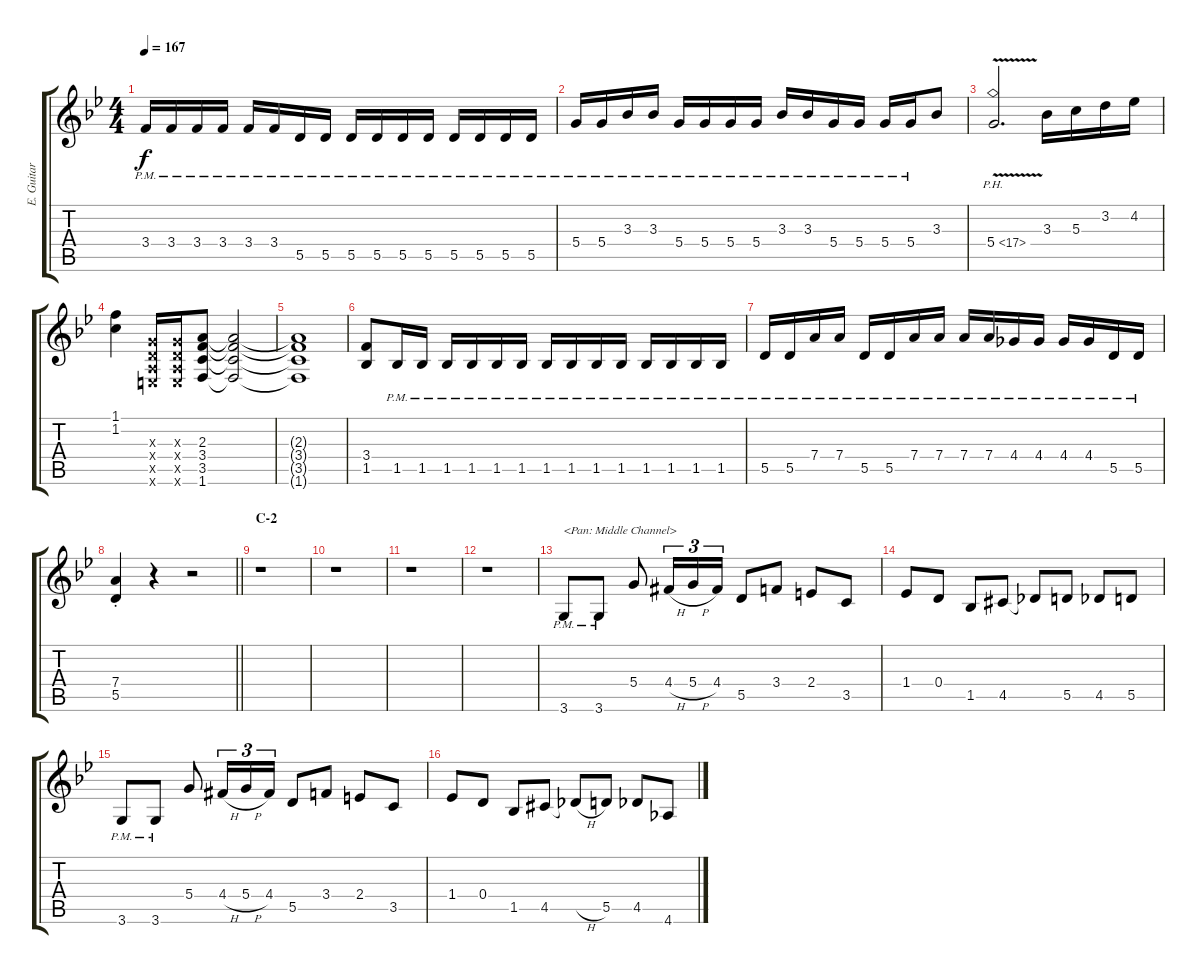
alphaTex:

\track ("E. Guitar I" "E. Guitar ") {instrument overdrivenguitar}
\staff {score tabs}
\tuning (E4 B3 G3 D3 A2 E2) {hide}
\ts (4 4)
\tempo 167
\clef g2
\ks bb
3.4{pm}.16{dy f} 3.4{pm}.16 3.4{pm}.16 3.4{pm}.16 3.4{pm}.16 3.4{pm}.16 5.5{pm}.16 5.5{pm}.16 5.5{pm}.16 5.5{pm}.16 5.5{pm}.16 5.5{pm}.16 5.5{pm}.16 5.5{pm}.16 5.5{pm}.16 5.5{pm}.16 |
5.4{pm}.16 5.4{pm}.16 3.3{pm}.16 3.3{pm}.16 5.4{pm}.16 5.4{pm}.16 5.4{pm}.16 5.4{pm}.16 3.3{pm}.16 3.3{pm}.16 5.4{pm}.16 5.4{pm}.16 5.4{pm}.16 5.4{pm}.16 3.3.8 |
5.4{ph 12 v}.2{d} 3.3.16 5.3.16 3.2.16 4.2.16 |
(1.1 1.2).4 (0.3{x} 0.4{x} 0.5{x} 0.6{x}).16 (0.3{x} 0.4{x} 0.5{x} 0.6{x}).16 (2.3 3.4 3.5 1.6).8 (2.3{t} 3.4{t} 3.5{t} 1.6{t}).2 |
(2.3{t} 3.4{t} 3.5{t} 1.6{t}).1 |
(3.4 1.5).8 1.5{pm}.16 1.5{pm}.16 1.5{pm}.16 1.5{pm}.16 1.5{pm}.16 1.5{pm}.16 1.5{pm}.16 1.5{pm}.16 1.5{pm}.16 1.5{pm}.16 1.5{pm}.16 1.5{pm}.16 1.5{pm}.16 1.5{pm}.16 |
5.5{pm}.16 5.5{pm}.16 7.4{pm}.16 7.4{pm}.16 5.5{pm}.16 5.5{pm}.16 7.4{pm}.16 7.4{pm}.16 7.4{pm}.16 7.4{pm}.16 4.4{pm}.16 4.4{pm}.16 4.4{pm}.16 4.4{pm}.16 5.5{pm}.16 5.5{pm}.16 |
\barLineRight lightlight
(7.4{st} 5.5{st}).4 r.4 r.2 |
\section ("" "C-2")
r.1 |
r.1 |
r.1 |
r.1 |
3.6{pm}.8{txt "<Pan: Middle Channel>" balance 8} 3.6{pm}.8 5.4.8 4.4{h acc #}.16{tu (3 2)} 5.4{h}.16{tu (3 2)} 4.4{acc #}.16{tu (3 2)} 5.5.8 3.4.8 2.4.8 3.5.8 |
1.4.8 0.4.8 1.5.8 4.5{acc #}.8 4.5{t}.8 5.5.8 4.5.8 5.5.8 |
3.6{pm}.8 3.6{pm}.8 5.4.8 4.4{h acc #}.16{tu (3 2)} 5.4{h}.16{tu (3 2)} 4.4{acc #}.16{tu (3 2)} 5.5.8 3.4.8 2.4.8 3.5.8 |
1.4.8 0.4.8 1.5.8 4.5{acc #}.8 4.5{h t}.8 5.5.8 4.5.8 4.6.8
